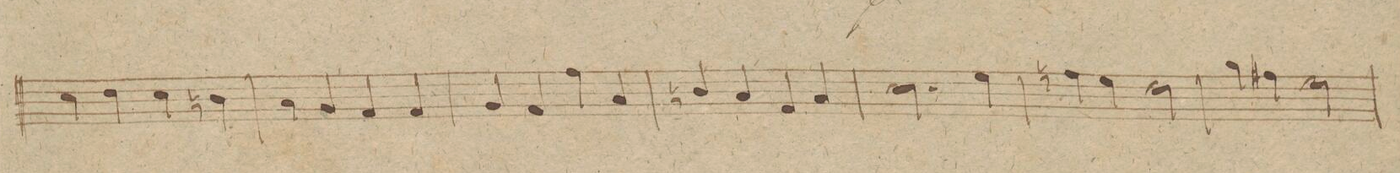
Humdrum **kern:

**kern	**dynam
*I"Alto Viola.	*
*clefC3	*
*k[f#c#g#]	*
*met(c|)	*
*M2/2	*
4d\	.
4e\	.
4d\	.
4cn\	.
=233	=233
4B\	.
4A/	.
4G#/	.
4G#/	.
=234	=234
4A/	.
4G#/	.
4g#\	.
4B/	.
=235	=235
4cn/	.
4B/	.
4G#/	.
4B/	.
=236	=236
2.d\	.
4f#\	.
=237	=237
4gn\	.
4f#\	.
2e\	.
=238	=238
4a\	.
4g#X\	.
2f#\	.
=239	=239
*-	*-
